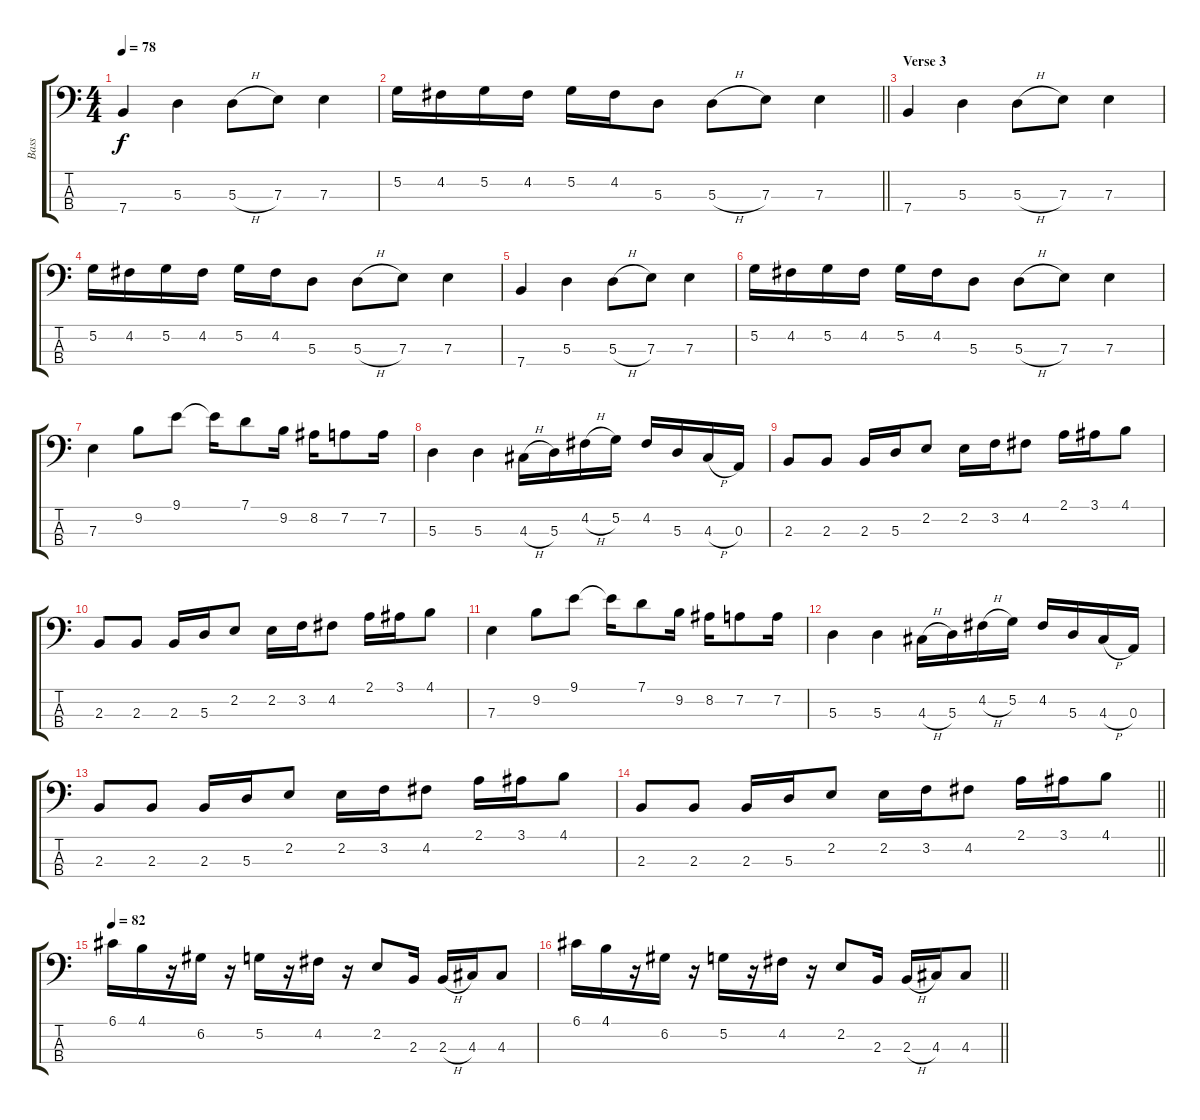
\track ("Bass" "Bass") {instrument electricbassfinger}
\staff {score tabs}
\tuning (G2 D2 A1 E1) {hide}
\ts (4 4)
\tempo 78
\clef f4
\ks c
7.4.4{dy f} 5.3.4 5.3{h}.8 7.3.8 7.3.4 |
\barLineRight lightlight
5.2.16 4.2.16 5.2.16 4.2.16 5.2.16 4.2.16 5.3.8 5.3{h}.8 7.3.8 7.3.4 |
\section ("" "Verse 3")
7.4.4 5.3.4 5.3{h}.8 7.3.8 7.3.4 |
5.2.16 4.2.16 5.2.16 4.2.16 5.2.16 4.2.16 5.3.8 5.3{h}.8 7.3.8 7.3.4 |
7.4.4 5.3.4 5.3{h}.8 7.3.8 7.3.4 |
5.2.16 4.2.16 5.2.16 4.2.16 5.2.16 4.2.16 5.3.8 5.3{h}.8 7.3.8 7.3.4 |
7.3.4 9.2.8 9.1.8 9.1{t}.16 7.1.8 9.2.16 8.2.16 7.2.8 7.2.16 |
5.3.4 5.3.4 4.3{h}.16 5.3.16 4.2{h}.16 5.2.16 4.2.16 5.3.16 4.3{h}.16 0.3.16 |
2.3.8 2.3.8 2.3.16 5.3.16 2.2.8 2.2.16 3.2.16 4.2.8 2.1.16 3.1.16 4.1.8 |
2.3.8 2.3.8 2.3.16 5.3.16 2.2.8 2.2.16 3.2.16 4.2.8 2.1.16 3.1.16 4.1.8 |
7.3.4 9.2.8 9.1.8 9.1{t}.16 7.1.8 9.2.16 8.2.16 7.2.8 7.2.16 |
5.3.4 5.3.4 4.3{h}.16 5.3.16 4.2{h}.16 5.2.16 4.2.16 5.3.16 4.3{h}.16 0.3.16 |
2.3.8 2.3.8 2.3.16 5.3.16 2.2.8 2.2.16 3.2.16 4.2.8 2.1.16 3.1.16 4.1.8 |
\barLineRight lightlight
2.3.8 2.3.8 2.3.16 5.3.16 2.2.8 2.2.16 3.2.16 4.2.8 2.1.16 3.1.16 4.1.8 |
\tempo 82
6.1.16 4.1.16 r.16 6.2.16 r.16 5.2.16 r.16 4.2.16 r.16 2.2.8 2.3.16 2.3{h}.16 4.3.16 4.3.8 |
\barLineRight lightlight
6.1.16 4.1.16 r.16 6.2.16 r.16 5.2.16 r.16 4.2.16 r.16 2.2.8 2.3.16 2.3{h}.16 4.3.16 4.3.8
